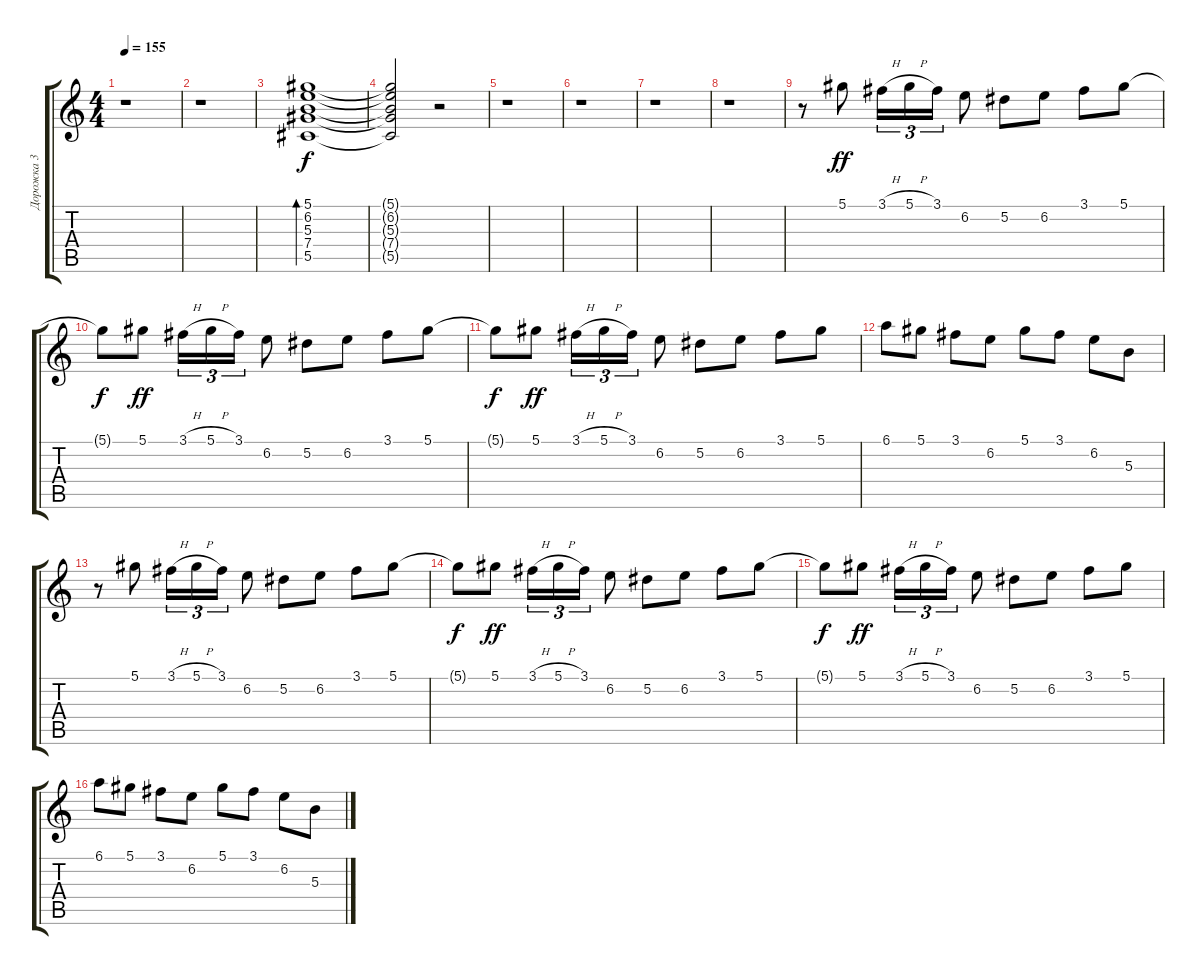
\track ("Дорожка 3" "Дорожка 3") {instrument acousticguitarsteel}
\staff {score tabs}
\tuning (Eb4 Bb3 Gb3 Db3 Ab2 Eb2) {hide}
\ts (4 4)
\tempo 155
\clef g2
\ks c
r.1{dy f instrument acousticguitarsteel} |
r.1 |
(5.1 6.2 5.3 7.4 5.5).1{bd 120} |
(5.1{t} 6.2{t} 5.3{t} 7.4{t} 5.5{t}).2 r.2 |
r.1 |
r.1 |
r.1 |
r.1 |
r.8 5.1.8{dy ff} 3.1{h}.16{tu (3 2)} 5.1{h}.16{tu (3 2)} 3.1.16{tu (3 2)} 6.2.8 5.2.8 6.2.8 3.1.8 5.1.8 |
5.1{t}.8{dy f} 5.1.8{dy ff} 3.1{h}.16{tu (3 2)} 5.1{h}.16{tu (3 2)} 3.1.16{tu (3 2)} 6.2.8 5.2.8 6.2.8 3.1.8 5.1.8 |
5.1{t}.8{dy f} 5.1.8{dy ff} 3.1{h}.16{tu (3 2)} 5.1{h}.16{tu (3 2)} 3.1.16{tu (3 2)} 6.2.8 5.2.8 6.2.8 3.1.8 5.1.8 |
6.1.8 5.1.8 3.1.8 6.2.8 5.1.8 3.1.8 6.2.8 5.3.8 |
r.8 5.1.8 3.1{h}.16{tu (3 2)} 5.1{h}.16{tu (3 2)} 3.1.16{tu (3 2)} 6.2.8 5.2.8 6.2.8 3.1.8 5.1.8 |
5.1{t}.8{dy f} 5.1.8{dy ff} 3.1{h}.16{tu (3 2)} 5.1{h}.16{tu (3 2)} 3.1.16{tu (3 2)} 6.2.8 5.2.8 6.2.8 3.1.8 5.1.8 |
5.1{t}.8{dy f} 5.1.8{dy ff} 3.1{h}.16{tu (3 2)} 5.1{h}.16{tu (3 2)} 3.1.16{tu (3 2)} 6.2.8 5.2.8 6.2.8 3.1.8 5.1.8 |
6.1.8 5.1.8 3.1.8 6.2.8 5.1.8 3.1.8 6.2.8 5.3.8
